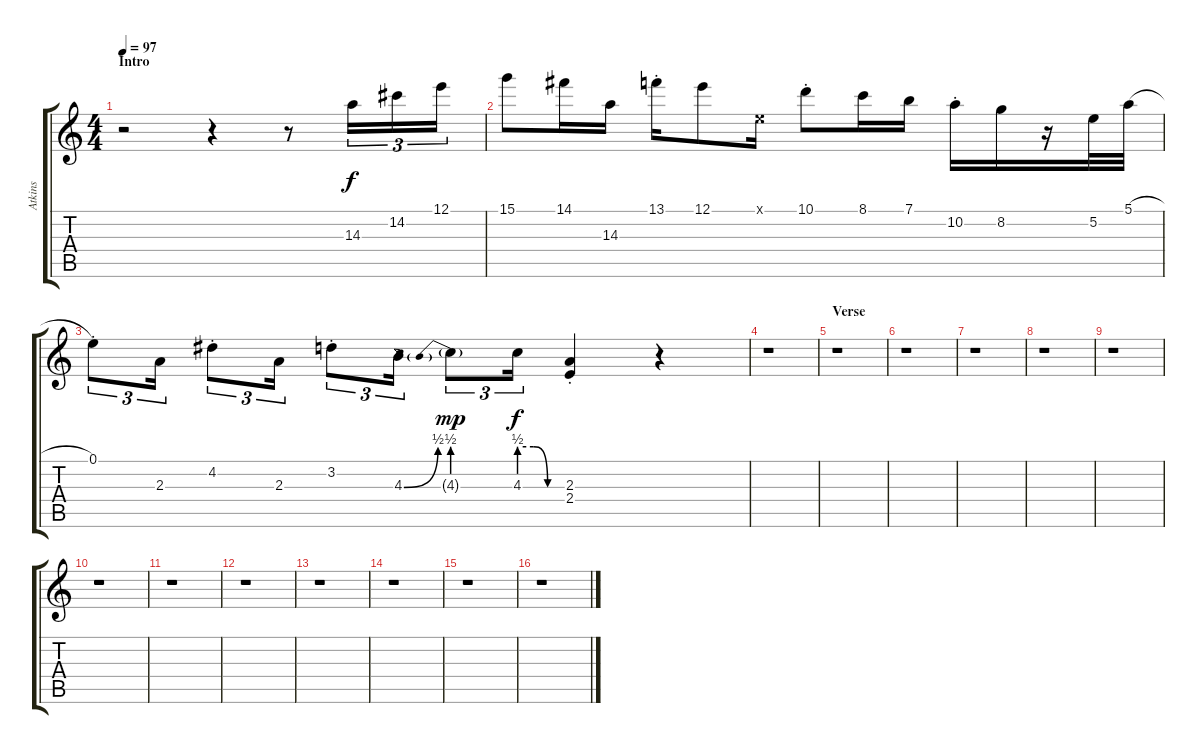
\track ("Atkins" "Atkins") {instrument electricguitarjazz}
\staff {score tabs}
\tuning (E4 B3 G3 D3 A2 E2) {hide}
\ts (4 4)
\section ("" "Intro")
\tempo 97
\clef g2
\ks c
r.2{dy f instrument electricguitarjazz} r.4 r.8 14.3.16{tu (3 2)} 14.2.16{tu (3 2)} 12.1.16{tu (3 2)} |
15.1.8 14.1.16 14.3.16 13.1{st}.16 12.1.8 0.1{x}.16 10.1{st}.8 8.1.16 7.1.16 10.2{st}.16 8.2.16 r.16 5.2.32 5.1{h}.32 |
0.1{st}.8{tu (3 2)} 2.3.16{tu (3 2)} 4.2{st}.8{tu (3 2)} 2.3.16{tu (3 2)} 3.2{st}.8{tu (3 2)} 4.3{be (bend 0 0 60 2)}.16{tu (3 2)} 4.3{be (prebend 0 2 60 2) g}.8{tu (3 2) dy mp} 4.3{be (custom 0 2 20 2 40 0 60 0)}.16{tu (3 2) dy f} (2.3{st} 2.4{st}).4 r.4 |
r.1 |
\section ("" "Verse")
r.1 |
r.1 |
r.1 |
r.1 |
r.1 |
r.1 |
r.1 |
r.1 |
r.1 |
r.1 |
r.1 |
r.1
